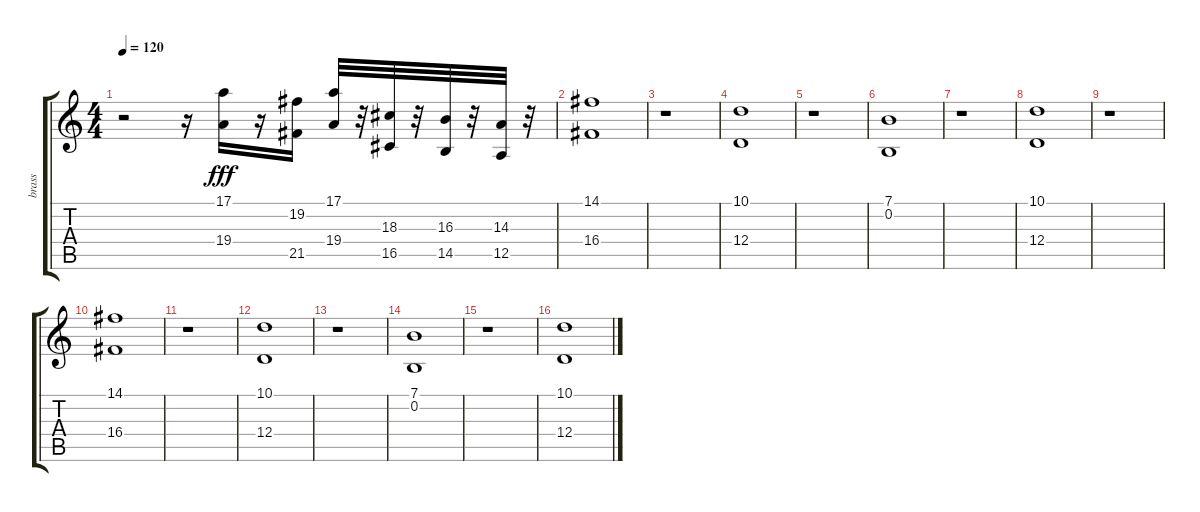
\track ("brass" "brass") {instrument brasssection}
\staff {score tabs}
\tuning (E4 B3 G3 D3 A2 E2) {hide}
\ts (4 4)
\tempo 120
\clef g2
\ks c
r.2{dy fff} r.16 (17.1 19.4).16 r.16 (19.2 21.5).16 (17.1 19.4).32 r.32 (18.3 16.5).32 r.32 (16.3 14.5).32 r.32 (14.3 12.5).32 r.32 |
(14.1 16.4).1{volume 14} |
r.1 |
(10.1 12.4).1{volume 14} |
r.1 |
(7.1 0.2).1{volume 14} |
r.1 |
(10.1 12.4).1{volume 14} |
r.1 |
(14.1 16.4).1{volume 14} |
r.1 |
(10.1 12.4).1{volume 14} |
r.1 |
(7.1 0.2).1{volume 14} |
r.1 |
(10.1 12.4).1{volume 14}
